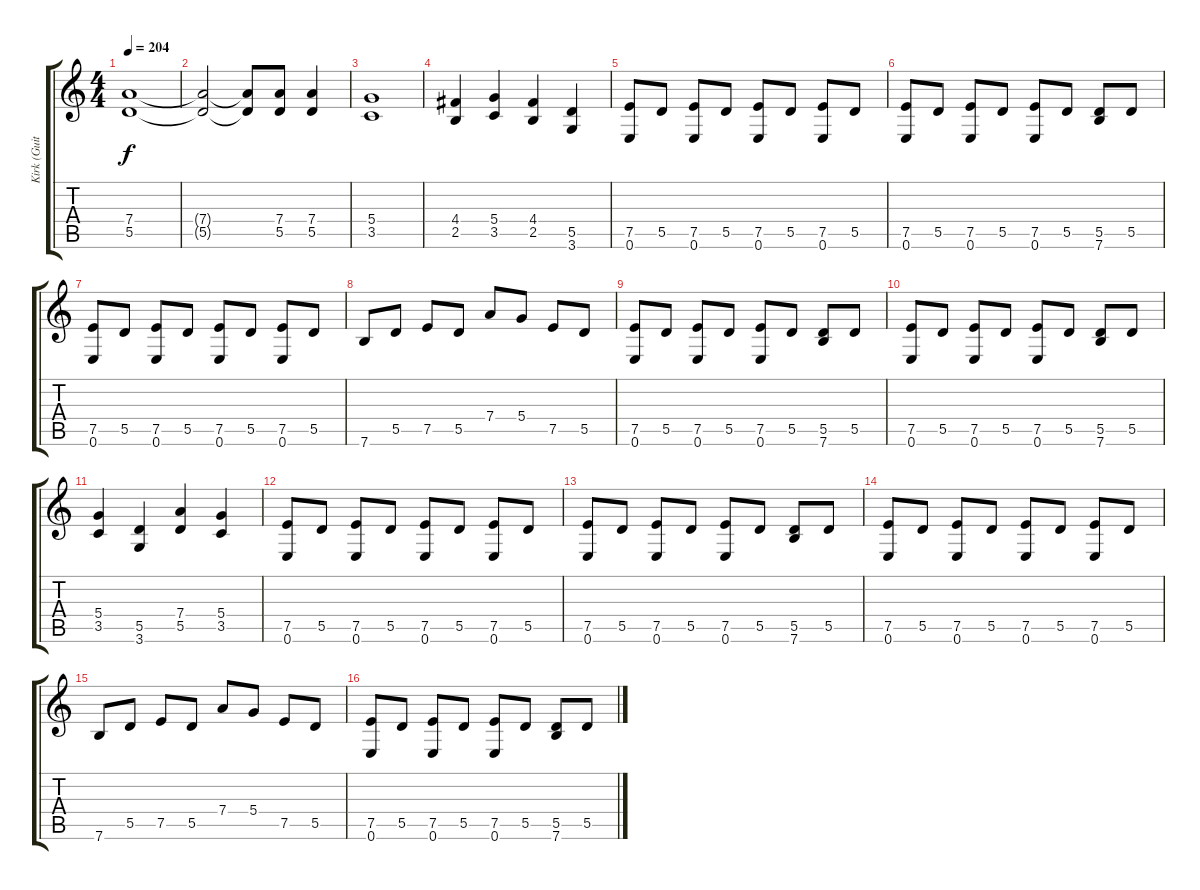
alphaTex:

\track ("Kirk (Guitar 2)" "Kirk (Guit") {instrument distortionguitar}
\staff {score tabs}
\tuning (E4 B3 G3 D3 A2 E2) {hide}
\ts (4 4)
\tempo 204
\clef g2
\ks c
(7.4 5.5).1{dy f} |
(7.4{t} 5.5{t}).2 (7.4{t} 5.5{t}).8 (7.4 5.5).8 (7.4 5.5).4 |
(5.4 3.5).1 |
(4.4 2.5).4 (5.4 3.5).4 (4.4 2.5).4 (5.5 3.6).4 |
(7.5 0.6).8 5.5.8 (7.5 0.6).8 5.5.8 (7.5 0.6).8 5.5.8 (7.5 0.6).8 5.5.8 |
(7.5 0.6).8 5.5.8 (7.5 0.6).8 5.5.8 (7.5 0.6).8 5.5.8 (5.5 7.6).8 5.5.8 |
(7.5 0.6).8 5.5.8 (7.5 0.6).8 5.5.8 (7.5 0.6).8 5.5.8 (7.5 0.6).8 5.5.8 |
7.6.8 5.5.8 7.5.8 5.5.8 7.4.8 5.4.8 7.5.8 5.5.8 |
(7.5 0.6).8 5.5.8 (7.5 0.6).8 5.5.8 (7.5 0.6).8 5.5.8 (5.5 7.6).8 5.5.8 |
(7.5 0.6).8 5.5.8 (7.5 0.6).8 5.5.8 (7.5 0.6).8 5.5.8 (5.5 7.6).8 5.5.8 |
(5.4 3.5).4 (5.5 3.6).4 (7.4 5.5).4 (5.4 3.5).4 |
(7.5 0.6).8 5.5.8 (7.5 0.6).8 5.5.8 (7.5 0.6).8 5.5.8 (7.5 0.6).8 5.5.8 |
(7.5 0.6).8 5.5.8 (7.5 0.6).8 5.5.8 (7.5 0.6).8 5.5.8 (5.5 7.6).8 5.5.8 |
(7.5 0.6).8 5.5.8 (7.5 0.6).8 5.5.8 (7.5 0.6).8 5.5.8 (7.5 0.6).8 5.5.8 |
7.6.8 5.5.8 7.5.8 5.5.8 7.4.8 5.4.8 7.5.8 5.5.8 |
(7.5 0.6).8 5.5.8 (7.5 0.6).8 5.5.8 (7.5 0.6).8 5.5.8 (5.5 7.6).8 5.5.8
